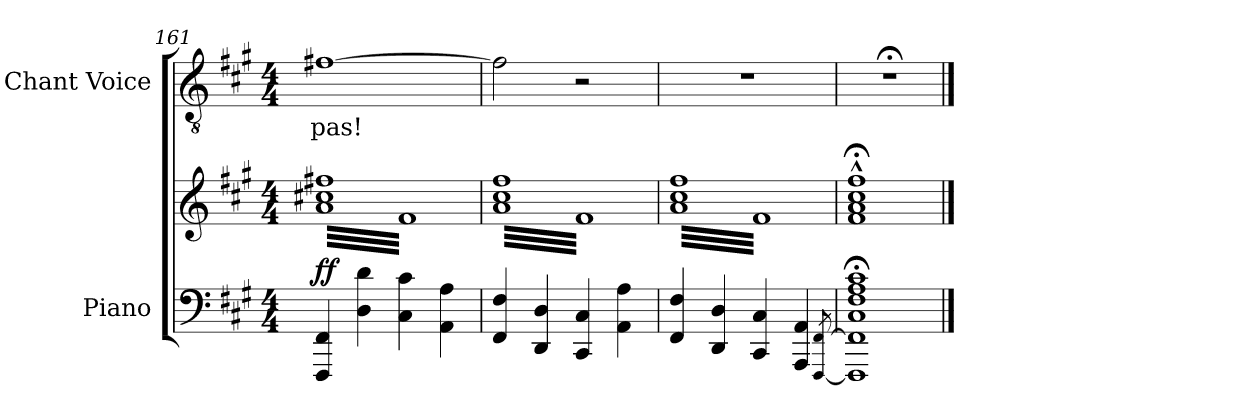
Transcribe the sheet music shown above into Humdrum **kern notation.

**kern	**kern	**dynam	**kern	**text
*part2	*part2	*part2	*part1	*part1
*staff3	*staff2	*staff2/3	*staff1	*staff1
*I"Piano	*	*	*I"Chant Voice	*
*I'Pno	*	*	*	*
*clefF4	*clefG2	*	*clefGv2	*
*k[f#c#g#]	*k[f#c#g#]	*	*k[f#c#g#]	*
*M4/4	*M4/4	*	*M4/4	*
=161	=161	=161	=161	=161
!	!	!LO:DY:b	!	!
*	*tremolo	*	*	*
4FFF#/ 4FF#/	32a 32cc#X 32ff#XLLL	ff	[1f#X	pas!
.	32f#	.	.	.
.	32a 32cc#X 32ff#X	.	.	.
.	32f#	.	.	.
.	32a 32cc#X 32ff#X	.	.	.
.	32f#	.	.	.
.	32a 32cc#X 32ff#X	.	.	.
.	32f#	.	.	.
4D\ 4d\	32a 32cc#X 32ff#X	.	.	.
.	32f#	.	.	.
.	32a 32cc#X 32ff#X	.	.	.
.	32f#	.	.	.
.	32a 32cc#X 32ff#X	.	.	.
.	32f#	.	.	.
.	32a 32cc#X 32ff#X	.	.	.
.	32f#	.	.	.
4C#\ 4c#\	32a 32cc#X 32ff#X	.	.	.
.	32f#	.	.	.
.	32a 32cc#X 32ff#X	.	.	.
.	32f#	.	.	.
.	32a 32cc#X 32ff#X	.	.	.
.	32f#	.	.	.
.	32a 32cc#X 32ff#X	.	.	.
.	32f#	.	.	.
4AA\ 4A\	32a 32cc#X 32ff#X	.	.	.
.	32f#	.	.	.
.	32a 32cc#X 32ff#X	.	.	.
.	32f#	.	.	.
.	32a 32cc#X 32ff#X	.	.	.
.	32f#	.	.	.
.	32a 32cc#X 32ff#X	.	.	.
.	32f#JJJ	.	.	.
=162	=162	=162	=162	=162
4FF#/ 4F#/	32a 32cc# 32ff#LLL	.	2f#\]	.
.	32f#	.	.	.
.	32a 32cc# 32ff#	.	.	.
.	32f#	.	.	.
.	32a 32cc# 32ff#	.	.	.
.	32f#	.	.	.
.	32a 32cc# 32ff#	.	.	.
.	32f#	.	.	.
4DD/ 4D/	32a 32cc# 32ff#	.	.	.
.	32f#	.	.	.
.	32a 32cc# 32ff#	.	.	.
.	32f#	.	.	.
.	32a 32cc# 32ff#	.	.	.
.	32f#	.	.	.
.	32a 32cc# 32ff#	.	.	.
.	32f#	.	.	.
4CC#/ 4C#/	32a 32cc# 32ff#	.	2r	.
.	32f#	.	.	.
.	32a 32cc# 32ff#	.	.	.
.	32f#	.	.	.
.	32a 32cc# 32ff#	.	.	.
.	32f#	.	.	.
.	32a 32cc# 32ff#	.	.	.
.	32f#	.	.	.
4AA\ 4A\	32a 32cc# 32ff#	.	.	.
.	32f#	.	.	.
.	32a 32cc# 32ff#	.	.	.
.	32f#	.	.	.
.	32a 32cc# 32ff#	.	.	.
.	32f#	.	.	.
.	32a 32cc# 32ff#	.	.	.
.	32f#JJJ	.	.	.
=163	=163	=163	=163	=163
4FF#/ 4F#/	32a 32cc# 32ff#LLL	.	1r	.
.	32f#	.	.	.
.	32a 32cc# 32ff#	.	.	.
.	32f#	.	.	.
.	32a 32cc# 32ff#	.	.	.
.	32f#	.	.	.
.	32a 32cc# 32ff#	.	.	.
.	32f#	.	.	.
4DD/ 4D/	32a 32cc# 32ff#	.	.	.
.	32f#	.	.	.
.	32a 32cc# 32ff#	.	.	.
.	32f#	.	.	.
.	32a 32cc# 32ff#	.	.	.
.	32f#	.	.	.
.	32a 32cc# 32ff#	.	.	.
.	32f#	.	.	.
4CC#/ 4C#/	32a 32cc# 32ff#	.	.	.
.	32f#	.	.	.
.	32a 32cc# 32ff#	.	.	.
.	32f#	.	.	.
.	32a 32cc# 32ff#	.	.	.
.	32f#	.	.	.
.	32a 32cc# 32ff#	.	.	.
.	32f#	.	.	.
4AAA/ 4AA/	32a 32cc# 32ff#	.	.	.
.	32f#	.	.	.
.	32a 32cc# 32ff#	.	.	.
.	32f#	.	.	.
.	32a 32cc# 32ff#	.	.	.
.	32f#	.	.	.
.	32a 32cc# 32ff#	.	.	.
.	32f#JJJ	.	.	.
*	*Xtremolo	*	*	*
[<8qFFF#/ [8qFF#/	.	.	.	.
=164	=164	=164	=164	=164
*^	*	*	*	*
1C#;< 1F#;< 1A;< 1c#;<	1FFF#] 1FF#]	1f#;<^^ 1a;<^^ 1cc#;<^^ 1ff#;<^^	.	1r;<	.
.	.	.	.	.	.
.	.	.	.	.	.
.	.	.	.	.	.
.	.	.	.	.	.
.	.	.	.	.	.
.	.	.	.	.	.
.	.	.	.	.	.
.	.	.	.	.	.
.	.	.	.	.	.
.	.	.	.	.	.
.	.	.	.	.	.
.	.	.	.	.	.
.	.	.	.	.	.
.	.	.	.	.	.
.	.	.	.	.	.
*v	*v	*	*	*	*
==	==	==	==	==
*-	*-	*-	*-	*-
